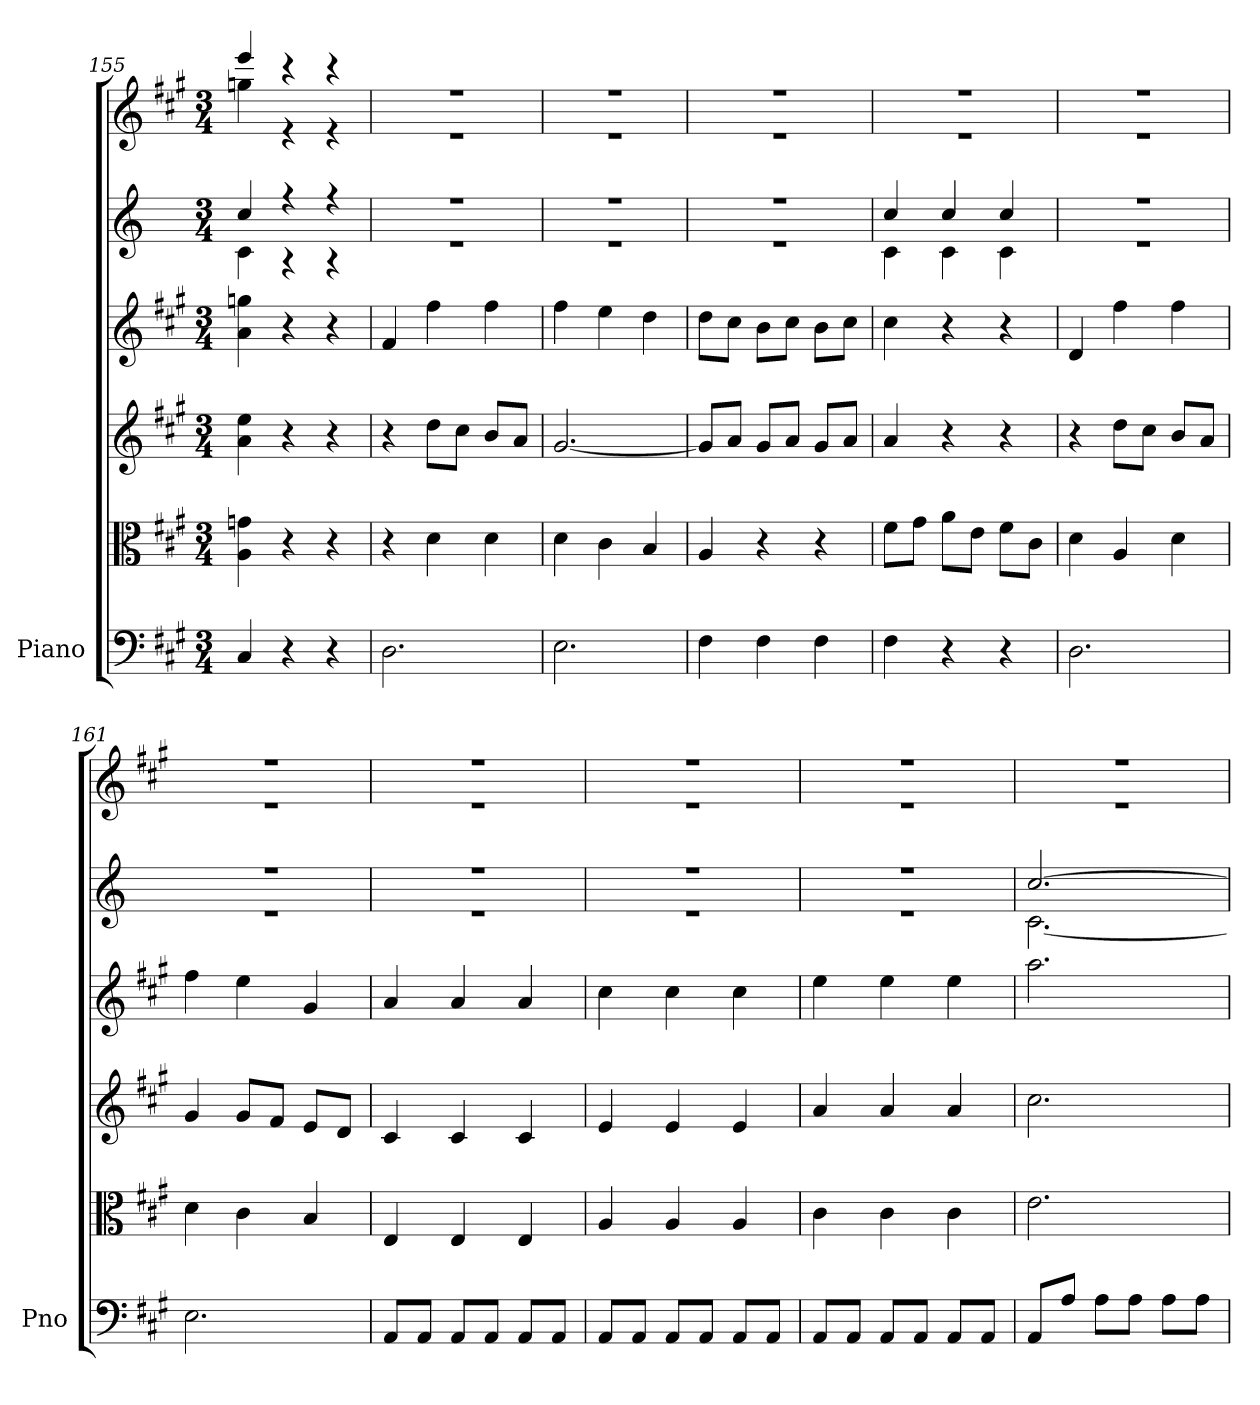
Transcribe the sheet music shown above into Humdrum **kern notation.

**kern	**kern	**kern	**kern	**kern	**kern
*part1	*part1	*part1	*part1	*part1	*part1
*staff6	*staff5	*staff4	*staff3	*staff2	*staff1
*I"Piano	*	*	*	*	*
*I'Pno	*	*	*	*	*
!!LO:PB:g=z
*clefF4	*clefC3	*	*	*	*
*k[f#c#g#]	*k[f#c#g#]	*k[f#c#g#]	*k[f#c#g#]	*k[]	*k[f#c#g#]
*A:	*A:	*A:	*A:	*C:	*A:
*M3/4	*M3/4	*M3/4	*M3/4	*M3/4	*M3/4
=155	=155	=155	=155	=155	=155
*	*	*	*	*^	*^
4C#/	4A\ 4gn\	4a\ 4ee\	4a\ 4ggn\	4cc/	4c\	4eee/	4ggn\
4r	4r	4r	4r	4r	4r	4r	4r
4r	4r	4r	4r	4r	4r	4r	4r
=156	=156	=156	=156	=156	=156	=156	=156
2.D\	4r	4r	4f#/	2.r	2.r	2.r	2.r
.	4d\	8dd\L	4ff#\	.	.	.	.
.	.	8cc#\J	.	.	.	.	.
.	4d\	8b/L	4ff#\	.	.	.	.
.	.	8a/J	.	.	.	.	.
!!LO:PB:g=z	!!
=157	=157	=157	=157	=157	=157	=157	=157
2.E\	4d\	[2.g#/	4ff#\	2.r	2.r	2.r	2.r
.	4c#\	.	4ee\	.	.	.	.
.	4B/	.	4dd\	.	.	.	.
=158	=158	=158	=158	=158	=158	=158	=158
4F#\	4A/	8g#/L]	8dd\L	2.r	2.r	2.r	2.r
.	.	8a/J	8cc#\J	.	.	.	.
4F#\	4r	8g#/L	8b\L	.	.	.	.
.	.	8a/J	8cc#\J	.	.	.	.
4F#\	4r	8g#/L	8b\L	.	.	.	.
.	.	8a/J	8cc#\J	.	.	.	.
=159	=159	=159	=159	=159	=159	=159	=159
4F#\	8f#\L	4a/	4cc#\	4cc/	4c\	2.r	2.r
.	8g#\J	.	.	.	.	.	.
4r	8a\L	4r	4r	4cc/	4c\	.	.
.	8e\J	.	.	.	.	.	.
4r	8f#\L	4r	4r	4cc/	4c\	.	.
.	8c#\J	.	.	.	.	.	.
=160	=160	=160	=160	=160	=160	=160	=160
2.D\	4d\	4r	4d/	2.r	2.r	2.r	2.r
.	4A/	8dd\L	4ff#\	.	.	.	.
.	.	8cc#\J	.	.	.	.	.
.	4d\	8b/L	4ff#\	.	.	.	.
.	.	8a/J	.	.	.	.	.
=161	=161	=161	=161	=161	=161	=161	=161
2.E\	4d\	4g#/	4ff#\	2.r	2.r	2.r	2.r
.	4c#\	8g#/L	4ee\	.	.	.	.
.	.	8f#/J	.	.	.	.	.
.	4B/	8e/L	4g#/	.	.	.	.
.	.	8d/J	.	.	.	.	.
!!LO:PB:g=z	!!
=162	=162	=162	=162	=162	=162	=162	=162
8AA/L	4E/	4c#/	4a/	2.r	2.r	2.r	2.r
8AA/J	.	.	.	.	.	.	.
8AA/L	4E/	4c#/	4a/	.	.	.	.
8AA/J	.	.	.	.	.	.	.
8AA/L	4E/	4c#/	4a/	.	.	.	.
8AA/J	.	.	.	.	.	.	.
!!LO:PB:g=z	!!
=163	=163	=163	=163	=163	=163	=163	=163
8AA/L	4A/	4e/	4cc#\	2.r	2.r	2.r	2.r
8AA/J	.	.	.	.	.	.	.
8AA/L	4A/	4e/	4cc#\	.	.	.	.
8AA/J	.	.	.	.	.	.	.
8AA/L	4A/	4e/	4cc#\	.	.	.	.
8AA/J	.	.	.	.	.	.	.
=164	=164	=164	=164	=164	=164	=164	=164
8AA/L	4c#\	4a/	4ee\	2.r	2.r	2.r	2.r
8AA/J	.	.	.	.	.	.	.
8AA/L	4c#\	4a/	4ee\	.	.	.	.
8AA/J	.	.	.	.	.	.	.
8AA/L	4c#\	4a/	4ee\	.	.	.	.
8AA/J	.	.	.	.	.	.	.
=165	=165	=165	=165	=165	=165	=165	=165
8AA/L	2.e\	2.cc#\	2.aa\	[2.cc/	[2.c\	2.r	2.r
8A/J	.	.	.	.	.	.	.
8A\L	.	.	.	.	.	.	.
8A\J	.	.	.	.	.	.	.
8A\L	.	.	.	.	.	.	.
8A\J	.	.	.	.	.	.	.
*	*	*	*	*v	*v	*	*
*	*	*	*	*	*v	*v
=	=	=	=	=	=
*-	*-	*-	*-	*-	*-
